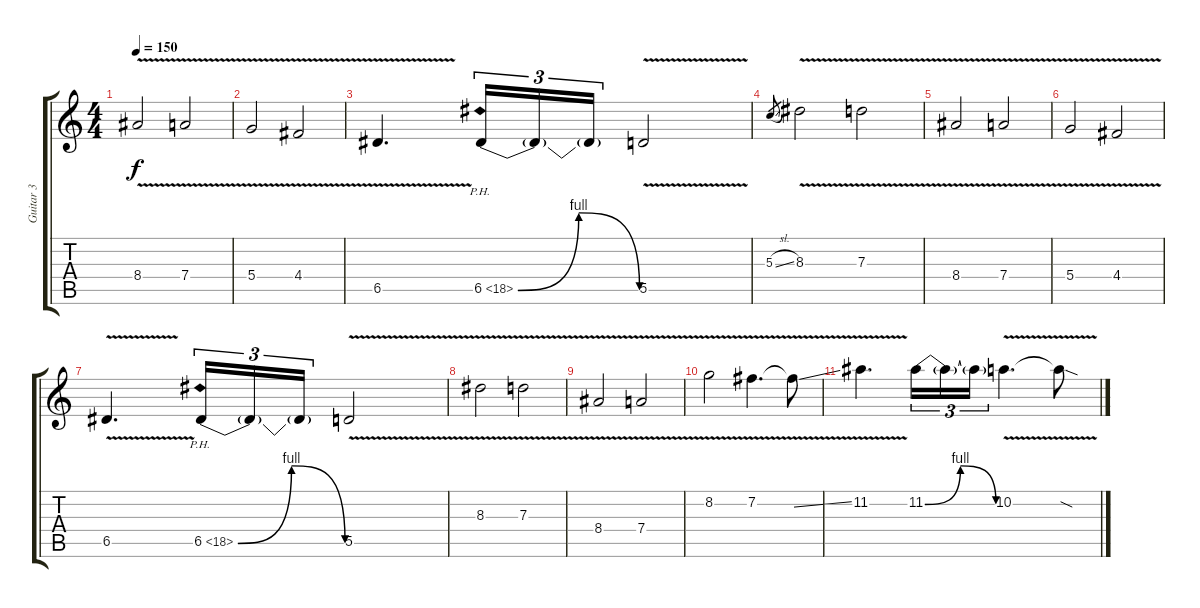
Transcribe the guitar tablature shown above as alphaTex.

\track ("Guitar 3" "Guitar 3") {instrument distortionguitar}
\staff {score tabs}
\tuning (E4 B3 G3 D3 A2 D2) {hide}
\ts (4 4)
\tempo 150
\clef g2
\ks c
8.4{v}.2{dy f} 7.4{v}.2 |
5.4{v}.2 4.4{v}.2 |
6.5{v}.4{d} 6.5{be (bendrelease 0 0 15 4 15 4 60 0) ph 12}.16{tu (3 2)} 6.5{t}.16{tu (3 2)} 6.5{t}.16{tu (3 2)} 5.5{v}.2 |
5.3{sl}.8{gr} 8.3{v}.2 7.3{v}.2 |
8.4{v}.2 7.4{v}.2 |
5.4{v}.2 4.4{v}.2 |
6.5{v}.4{d} 6.5{be (bendrelease 0 0 15 4 15 4 60 0) ph 12}.16{tu (3 2)} 6.5{t}.16{tu (3 2)} 6.5{t}.16{tu (3 2)} 5.5{v}.2 |
8.3{v}.2 7.3{v}.2 |
8.4{v}.2 7.4{v}.2 |
8.2{v}.2 7.2{v}.4{d} 7.2{ss t}.8 |
11.2{v}.4{d} 11.2{be (bendrelease 0 0 15 4 15 4 60 0)}.16{tu (3 2)} 11.2{t}.16{tu (3 2)} 11.2{t}.16{tu (3 2)} 10.2{v}.4{d} 10.2{sod t}.8
